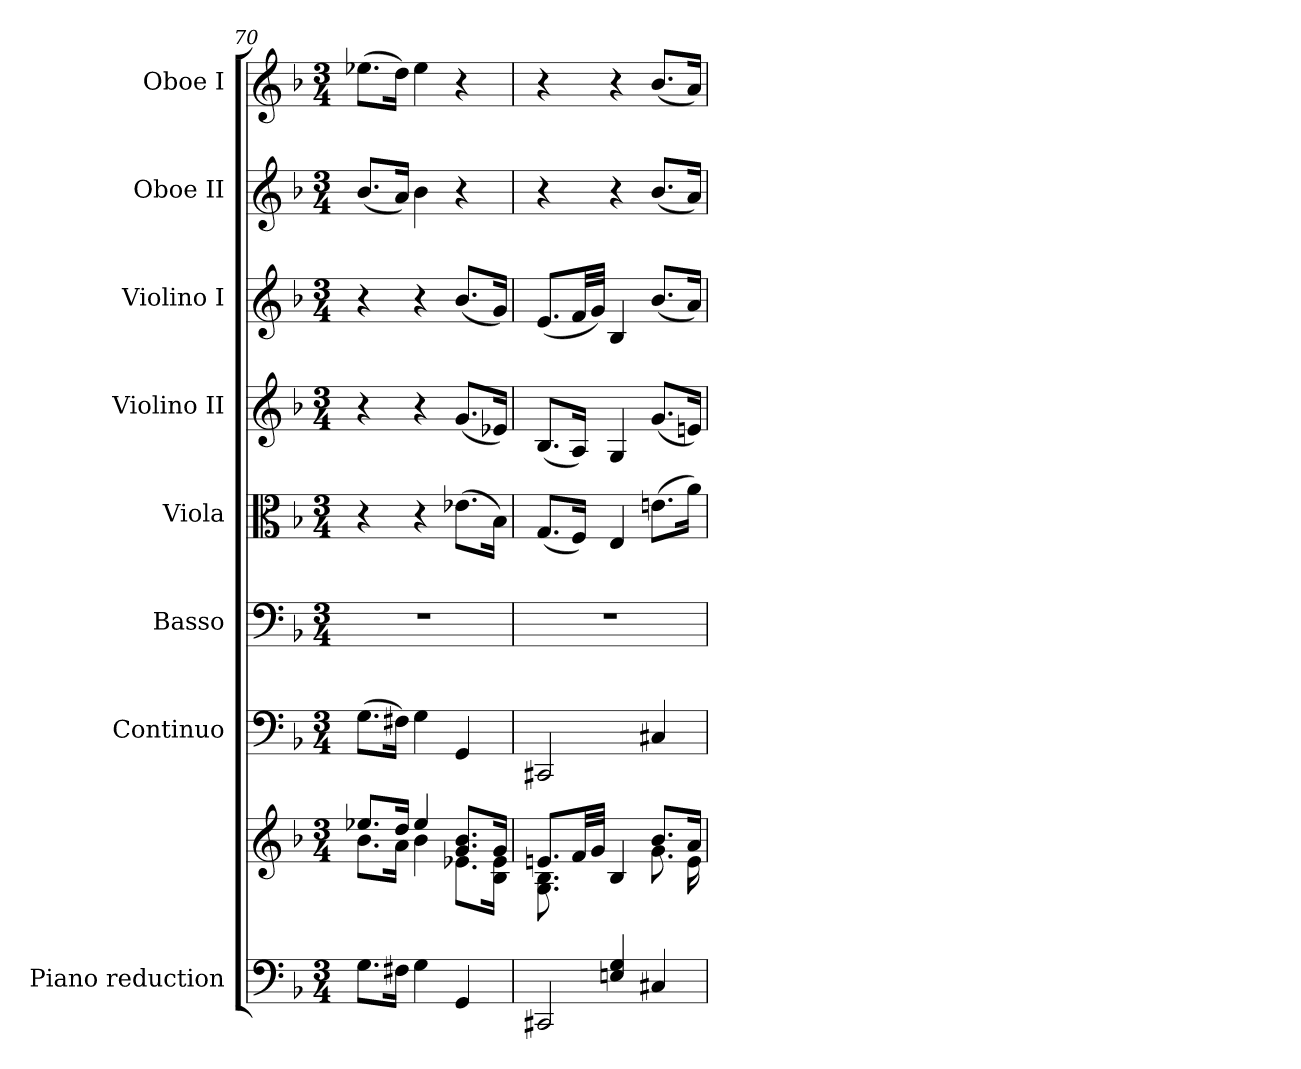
**kern	**kern	**kern	**kern	**kern	**kern	**kern	**kern	**kern
*part8	*part8	*part7	*part6	*part5	*part4	*part3	*part2	*part1
*staff9	*staff8	*staff7	*staff6	*staff5	*staff4	*staff3	*staff2	*staff1
*I"Piano reduction	*	*I"Continuo	*I"Basso	*I"Viola	*I"Violino II	*I"Violino I	*I"Oboe II	*I"Oboe I
*I'Pno	*	*	*	*	*	*	*I'Ob	*I'Ob
!!LO:PB:g=z
*clefF4	*clefG2	*clefF4	*clefF4	*clefC3	*clefG2	*clefG2	*clefG2	*clefG2
*k[b-]	*k[b-]	*k[b-]	*k[b-]	*k[b-]	*k[b-]	*k[b-]	*k[b-]	*k[b-]
*M3/4	*M3/4	*M3/4	*M3/4	*M3/4	*M3/4	*M3/4	*M3/4	*M3/4
=70	=70	=70	=70	=70	=70	=70	=70	=70
*	*^	*	*	*	*	*	*	*
8.G\L	8.ee-X/L	8.b-\L	(>8.G\L	2.r	4r	4r	4r	(<8.b-/L	(>8.ee-X\L
16F#X\Jk	16dd/Jk	16a\Jk	16F#X\Jk)	.	.	.	.	16a/Jk)	16dd\Jk)
4G\	4ee-/	4b-\	4G\	.	4r	4r	4r	4b-\	4ee-\
4GG/	8.g/ 8.b-/L	8.e-X\L	4GG/	.	(>8.e-X\L	(<8.g/L	(<8.b-/L	4r	4r
.	16g/Jk	16B-\ 16e-\Jk	.	.	16B-\Jk)	16e-X/Jk)	16g/Jk)	.	.
=71	=71	=71	=71	=71	=71	=71	=71	=71	=71
*^	*	*	*	*	*	*	*	*	*
8.ryy	2CC#X/	8.en/L	8.G\ 8.B-\L	2CC#X/	2.r	(<8.G/L	(<8.B-/L	(<8.e/L	4r	4r
16F/ 16A/Jk	.	32f/LL	16ryy	.	.	16F/Jk)	16A/Jk)	32f/LL	.	.
.	.	32g/JJJ	.	.	.	.	.	32g/JJJ)	.	.
*	*	*v	*v	*	*	*	*	*	*	*
4En/ 4G/	.	4B-/	.	.	4E/	4G/	4B-/	4r	4r
*	*	*^	*	*	*	*	*	*	*
4ryy	4C#X/	8.b-/L	8.g\L	4C#X/	.	(>8.en\L	(<8.g/L	(<8.b-/L	(<8.b-/L	(<8.b-/L
.	.	16a/Jk	16e\Jk	.	.	16a\Jk)	16en/Jk)	16a/Jk)	16a/Jk)	16a/Jk)
*v	*v	*	*	*	*	*	*	*	*	*
*	*v	*v	*	*	*	*	*	*	*
=	=	=	=	=	=	=	=	=
*-	*-	*-	*-	*-	*-	*-	*-	*-
